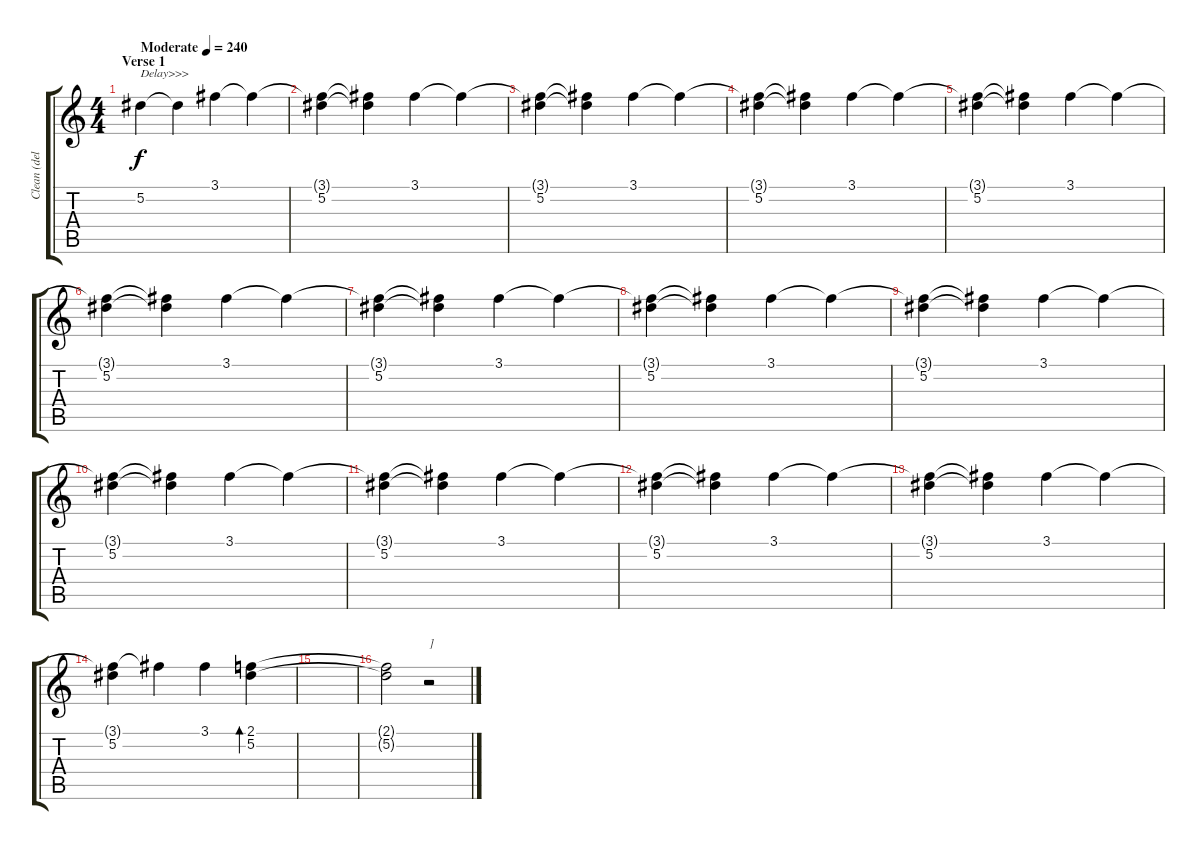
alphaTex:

\track ("Clean (delayed) Lead Guitar" "Clean (del") {instrument electricguitarclean}
\staff {score tabs}
\tuning (Eb4 Bb3 Gb3 Db3 Ab2 Db2) {hide}
\ts (4 4)
\section ("" "Verse 1")
\tempo (240 "Moderate")
\clef g2
\ks c
5.2.4{txt "Delay>>>" dy f volume 9 instrument electricguitarclean} 5.2{t}.4 3.1.4 3.1{t}.4 |
(3.1{t} 5.2).4 (3.1{t} 5.2{t}).4 3.1.4 3.1{t}.4 |
(3.1{t} 5.2).4 (3.1{t} 5.2{t}).4 3.1.4 3.1{t}.4 |
(3.1{t} 5.2).4 (3.1{t} 5.2{t}).4 3.1.4 3.1{t}.4 |
(3.1{t} 5.2).4 (3.1{t} 5.2{t}).4 3.1.4 3.1{t}.4 |
(3.1{t} 5.2).4 (3.1{t} 5.2{t}).4 3.1.4 3.1{t}.4 |
(3.1{t} 5.2).4 (3.1{t} 5.2{t}).4 3.1.4 3.1{t}.4 |
(3.1{t} 5.2).4 (3.1{t} 5.2{t}).4 3.1.4 3.1{t}.4 |
(3.1{t} 5.2).4 (3.1{t} 5.2{t}).4 3.1.4 3.1{t}.4 |
(3.1{t} 5.2).4 (3.1{t} 5.2{t}).4 3.1.4 3.1{t}.4 |
(3.1{t} 5.2).4 (3.1{t} 5.2{t}).4 3.1.4 3.1{t}.4 |
(3.1{t} 5.2).4 (3.1{t} 5.2{t}).4 3.1.4 3.1{t}.4 |
(3.1{t} 5.2).4 (3.1{t} 5.2{t}).4 3.1.4 3.1{t}.4 |
(3.1{t} 5.2).4 3.1{t}.4 3.1.4 (2.1 5.2).4{bd 240} |
|
(2.1{t} 5.2{t}).2 r.2{txt "]"}
